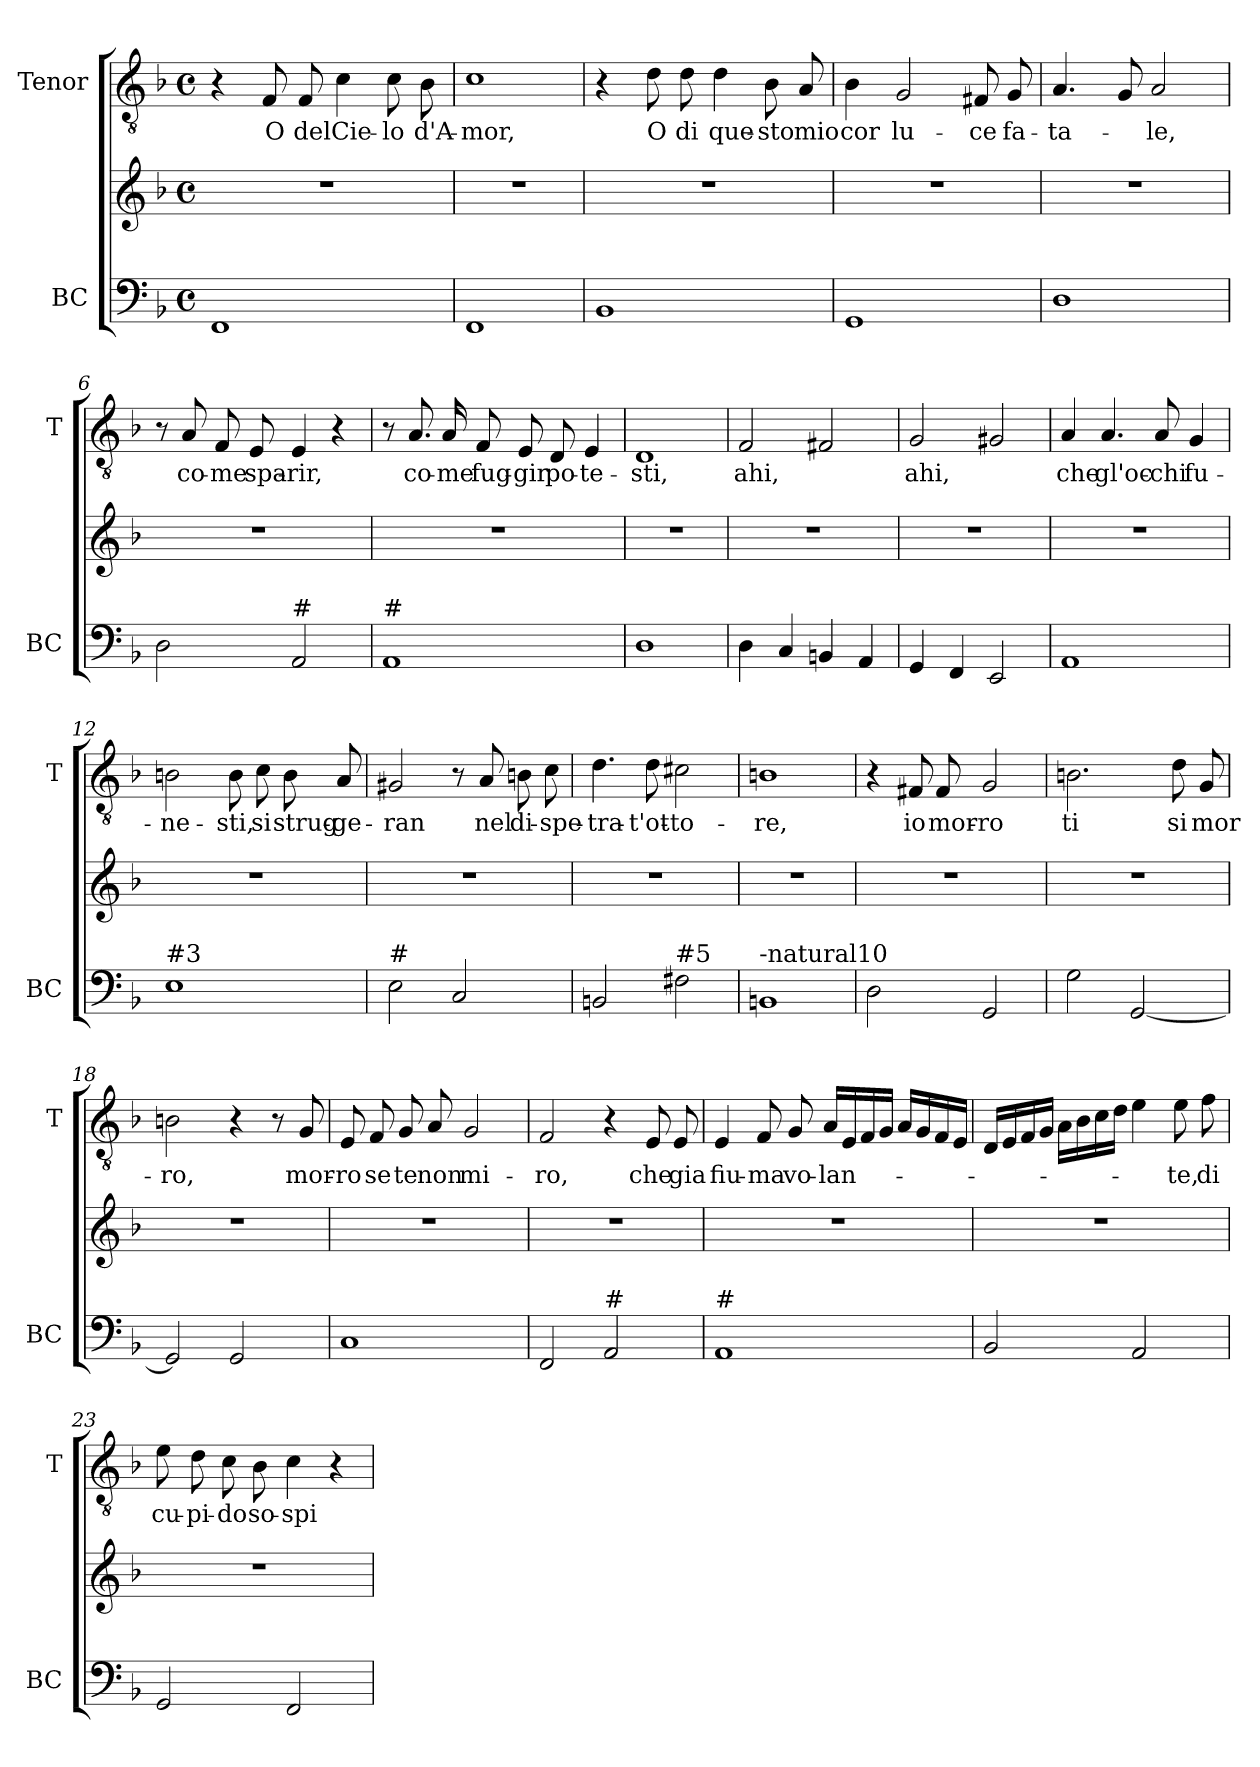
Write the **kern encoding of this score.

**kern	**kern	**kern	**text
*part2	*part2	*part1	*part1
*staff3	*staff2	*staff1	*staff1
*I"BC	*	*I"Tenor	*
*I'BC	*	*I'T	*
*clefF4	*clefG2	*clefGv2	*
*k[b-]	*k[b-]	*k[b-]	*
*F:	*F:	*F:	*
*M4/4	*M4/4	*M4/4	*
*met(c)	*met(c)	*met(c)	*
=1	=1	=1	=1
1FF	1r	4r	.
!	!	!	!LO:LY:b
.	.	8F/	O
!	!	!	!LO:LY:b
.	.	8F/	del
!	!	!	!LO:LY:b
.	.	4c\	Cie-
!	!	!	!LO:LY:b
.	.	8c\	-lo
!	!	!	!LO:LY:b
.	.	8B-\	d'A-
=2	=2	=2	=2
!	!	!	!LO:LY:b
1FF	1r	1c	-mor,
=3	=3	=3	=3
1BB-	1r	4r	.
!	!	!	!LO:LY:b
.	.	8d\	O
!	!	!	!LO:LY:b
.	.	8d\	di
!	!	!	!LO:LY:b
.	.	4d\	que-
!	!	!	!LO:LY:b
.	.	8B-\	-sto
!	!	!	!LO:LY:b
.	.	8A/	mio
=4	=4	=4	=4
!	!	!	!LO:LY:b
1GG	1r	4B-\	cor
!	!	!	!LO:LY:b
.	.	2G/	lu-
!	!	!	!LO:LY:b
.	.	8F#X/	-ce
!	!	!	!LO:LY:b
.	.	8G/	fa-
=5	=5	=5	=5
!	!	!	!LO:LY:b
1D	1r	4.A/	-ta-
.	.	8G/	.
!	!	!	!LO:LY:b
.	.	2A/	-le,
!!LO:LB:g=z
=6	=6	=6	=6
2D\	1r	8r	.
!	!	!	!LO:LY:b
.	.	8A/	co-
!	!	!	!LO:LY:b
.	.	8F/	-me
!	!	!	!LO:LY:b
.	.	8E/	spa-
!LO:TX:a:t=#	!	!	!
!	!	!	!LO:LY:b
2AA/	.	4E/	-rir,
.	.	4r	.
=7	=7	=7	=7
!LO:TX:a:t=#	!	!	!
1AA	1r	8r	.
!	!	!	!LO:LY:b
.	.	8.A/	co-
!	!	!	!LO:LY:b
.	.	16A/	-me
!	!	!	!LO:LY:b
.	.	8F/	fug-
!	!	!	!LO:LY:b
.	.	8E/	-gir
!	!	!	!LO:LY:b
.	.	8D/	po-
!	!	!	!LO:LY:b
.	.	4E/	-te-
=8	=8	=8	=8
!	!	!	!LO:LY:b
1D	1r	1D	-sti,
=9	=9	=9	=9
!	!	!	!LO:LY:b
4D\	1r	2F/	ahi,
4C/	.	.	.
4BBn/	.	2F#X/	.
4AA/	.	.	.
=10	=10	=10	=10
!	!	!	!LO:LY:b
4GG/	1r	2G/	ahi,
4FF/	.	.	.
2EE/	.	2G#X/	.
!!LO:LB:g=z
=11	=11	=11	=11
!	!	!	!LO:LY:b
1AA	1r	4A/	che
!	!	!	!LO:LY:b
.	.	4.A/	gl'oc-
!	!	!	!LO:LY:b
.	.	8A/	-chi
!	!	!	!LO:LY:b
.	.	4G/	fu-
=12	=12	=12	=12
!LO:TX:a:t=#3	!	!	!
!	!	!	!LO:LY:b
1E	1r	2Bn\	-ne-
!	!	!	!LO:LY:b
.	.	8B\	-sti,
!	!	!	!LO:LY:b
.	.	8c\	si
!	!	!	!LO:LY:b
.	.	8B\	strug-
!	!	!	!LO:LY:b
.	.	8A/	-ge-
=13	=13	=13	=13
!LO:TX:a:t=#	!	!	!
!	!	!	!LO:LY:b
2E\	1r	2G#X/	-ran
2C/	.	8r	.
!	!	!	!LO:LY:b
.	.	8A/	nel
!	!	!	!LO:LY:b
.	.	8Bn\	di-
!	!	!	!LO:LY:b
.	.	8c\	-spe-
=14	=14	=14	=14
!	!	!	!LO:LY:b
2BBn/	1r	4.d\	-tra-
!	!	!	!LO:LY:b
.	.	8d\	-t'ot-
!LO:TX:a:t=#5	!	!	!
!	!	!	!LO:LY:b
2F#X\	.	2c#X\	-to-
=15	=15	=15	=15
!LO:TX:a:t=-natural10	!	!	!
!	!	!	!LO:LY:b
1BBn	1r	1Bn	-re,
!!LO:PB:g=z
=16	=16	=16	=16
2D\	1r	4r	.
!	!	!	!LO:LY:b
.	.	8F#X/	io
!	!	!	!LO:LY:b
.	.	8F#/	mor-
!	!	!	!LO:LY:b
2GG/	.	2G/	-ro
=17	=17	=17	=17
!	!	!	!LO:LY:b
2G\	1r	2.Bn\	ti
[2GG/	.	.	.
!	!	!	!LO:LY:b
.	.	8d\	si
!	!	!	!LO:LY:b
.	.	8G/	mor-
=18	=18	=18	=18
!	!	!	!LO:LY:b
2GG/]	1r	2Bn\	-ro,
2GG/	.	4r	.
.	.	8r	.
!	!	!	!LO:LY:b
.	.	8G/	mor-
=19	=19	=19	=19
!	!	!	!LO:LY:b
1C	1r	8E/	-ro
!	!	!	!LO:LY:b
.	.	8F/	se
!	!	!	!LO:LY:b
.	.	8G/	te
!	!	!	!LO:LY:b
.	.	8A/	non
!	!	!	!LO:LY:b
.	.	2G/	mi-
=20	=20	=20	=20
!	!	!	!LO:LY:b
2FF/	1r	2F/	-ro,
!LO:TX:a:t=#	!	!	!
2AA/	.	4r	.
!	!	!	!LO:LY:b
.	.	8E/	che
!	!	!	!LO:LY:b
.	.	8E/	gia
!!LO:LB:g=z
=21	=21	=21	=21
!LO:TX:a:t=#	!	!	!
!	!	!	!LO:LY:b
1AA	1r	4E/	fiu-
!	!	!	!LO:LY:b
.	.	8F/	-ma
!	!	!	!LO:LY:b
.	.	8G/	vo-
!	!	!	!LO:LY:b
.	.	16A/LL	-lan-
.	.	16E/	.
.	.	16F/	.
.	.	16G/JJ	.
.	.	16A/LL	.
.	.	16G/	.
.	.	16F/	.
.	.	16E/JJ	.
=22	=22	=22	=22
2BB-/	1r	16D/LL	.
.	.	16E/	.
.	.	16F/	.
.	.	16G/JJ	.
.	.	16A\LL	.
.	.	16B-\	.
.	.	16c\	.
.	.	16d\JJ	.
2AA/	.	4e\	.
!	!	!	!LO:LY:b
.	.	8e\	-te,
!	!	!	!LO:LY:b
.	.	8f\	di
=23	=23	=23	=23
!	!	!	!LO:LY:b
2GG/	1r	8e\	cu-
!	!	!	!LO:LY:b
.	.	8d\	-pi-
!	!	!	!LO:LY:b
.	.	8c\	-do
!	!	!	!LO:LY:b
.	.	8B-\	so-
!	!	!	!LO:LY:b
2FF/	.	4c\	-spi-
.	.	4r	.
=	=	=	=
*-	*-	*-	*-
